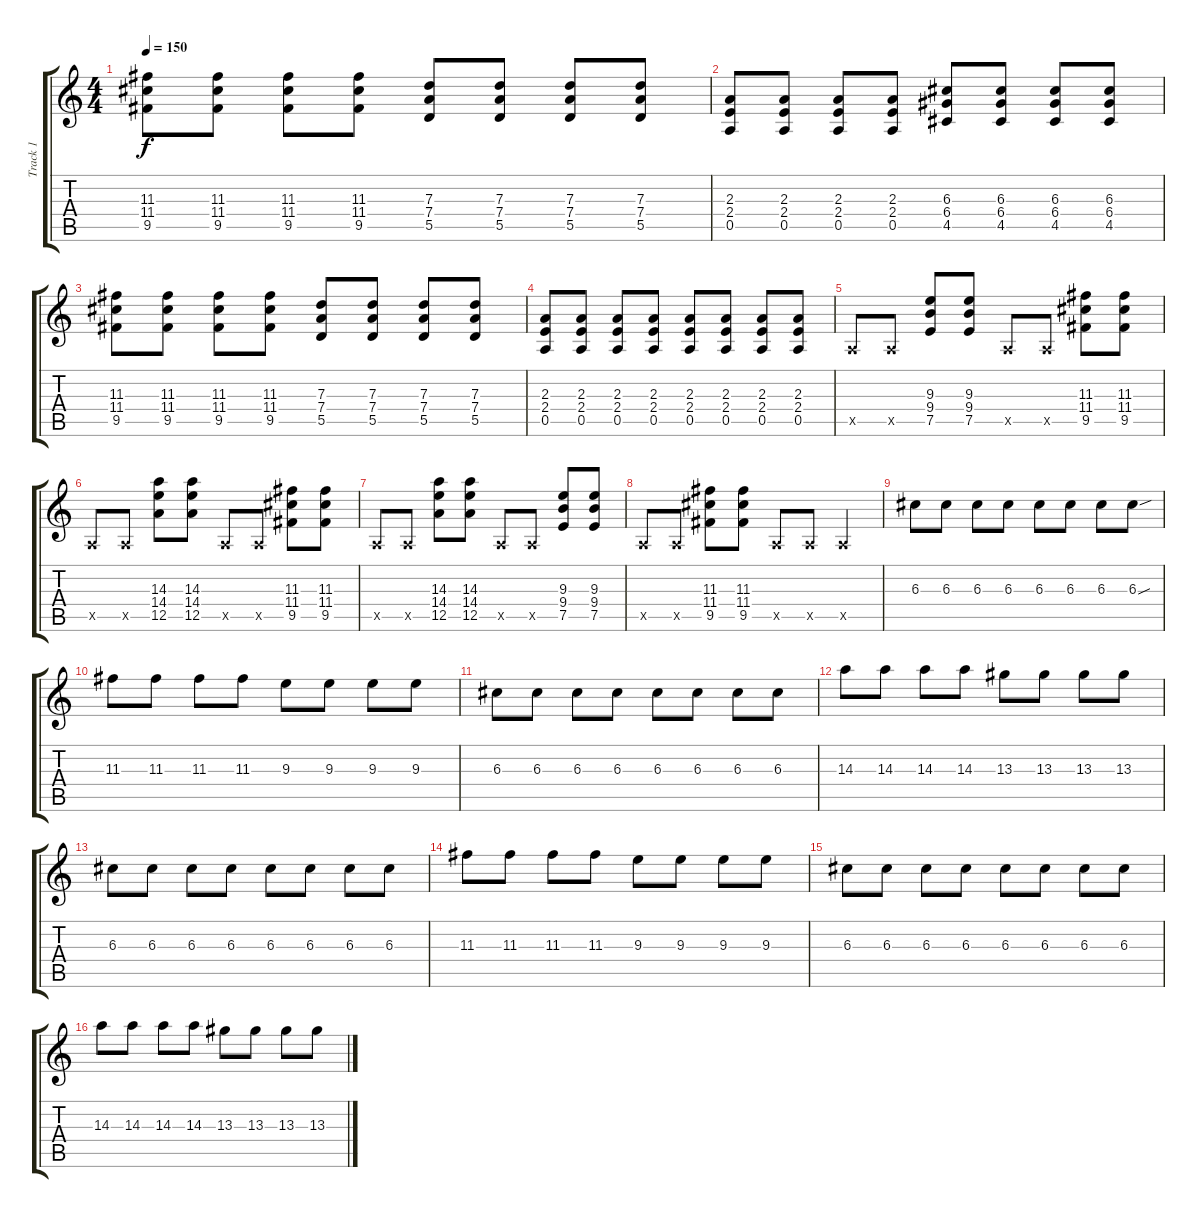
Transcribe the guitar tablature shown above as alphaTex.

\track ("Track 1" "Track 1") {instrument distortionguitar}
\staff {score tabs}
\tuning (E4 B3 G3 D3 A2 E2) {hide}
\ts (4 4)
\tempo 150
\clef g2
\ks c
(11.3 11.4 9.5).8{dy f} (11.3 11.4 9.5).8 (11.3 11.4 9.5).8 (11.3 11.4 9.5).8 (7.3 7.4 5.5).8 (7.3 7.4 5.5).8 (7.3 7.4 5.5).8 (7.3 7.4 5.5).8 |
(2.3 2.4 0.5).8 (2.3 2.4 0.5).8 (2.3 2.4 0.5).8 (2.3 2.4 0.5).8 (6.3 6.4 4.5).8 (6.3 6.4 4.5).8 (6.3 6.4 4.5).8 (6.3 6.4 4.5).8 |
(11.3 11.4 9.5).8 (11.3 11.4 9.5).8 (11.3 11.4 9.5).8 (11.3 11.4 9.5).8 (7.3 7.4 5.5).8 (7.3 7.4 5.5).8 (7.3 7.4 5.5).8 (7.3 7.4 5.5).8 |
(2.3 2.4 0.5).8 (2.3 2.4 0.5).8 (2.3 2.4 0.5).8 (2.3 2.4 0.5).8 (2.3 2.4 0.5).8 (2.3 2.4 0.5).8 (2.3 2.4 0.5).8 (2.3 2.4 0.5).8 |
0.5{x}.8 0.5{x}.8 (9.3 9.4 7.5).8 (9.3 9.4 7.5).8 0.5{x}.8 0.5{x}.8 (11.3 11.4 9.5).8 (11.3 11.4 9.5).8 |
0.5{x}.8 0.5{x}.8 (14.3 14.4 12.5).8 (14.3 14.4 12.5).8 0.5{x}.8 0.5{x}.8 (11.3 11.4 9.5).8 (11.3 11.4 9.5).8 |
0.5{x}.8 0.5{x}.8 (14.3 14.4 12.5).8 (14.3 14.4 12.5).8 0.5{x}.8 0.5{x}.8 (9.3 9.4 7.5).8 (9.3 9.4 7.5).8 |
0.5{x}.8 0.5{x}.8 (11.3 11.4 9.5).8 (11.3 11.4 9.5).8 0.5{x}.8 0.5{x}.8 0.5{x}.4 |
6.3.8 6.3.8 6.3.8 6.3.8 6.3.8 6.3.8 6.3.8 6.3{sou}.8 |
11.3.8 11.3.8 11.3.8 11.3.8 9.3.8 9.3.8 9.3.8 9.3.8 |
6.3.8 6.3.8 6.3.8 6.3.8 6.3.8 6.3.8 6.3.8 6.3.8 |
14.3.8 14.3.8 14.3.8 14.3.8 13.3.8 13.3.8 13.3.8 13.3.8 |
6.3.8 6.3.8 6.3.8 6.3.8 6.3.8 6.3.8 6.3.8 6.3.8 |
11.3.8 11.3.8 11.3.8 11.3.8 9.3.8 9.3.8 9.3.8 9.3.8 |
6.3.8 6.3.8 6.3.8 6.3.8 6.3.8 6.3.8 6.3.8 6.3.8 |
14.3.8 14.3.8 14.3.8 14.3.8 13.3.8 13.3.8 13.3.8 13.3.8
